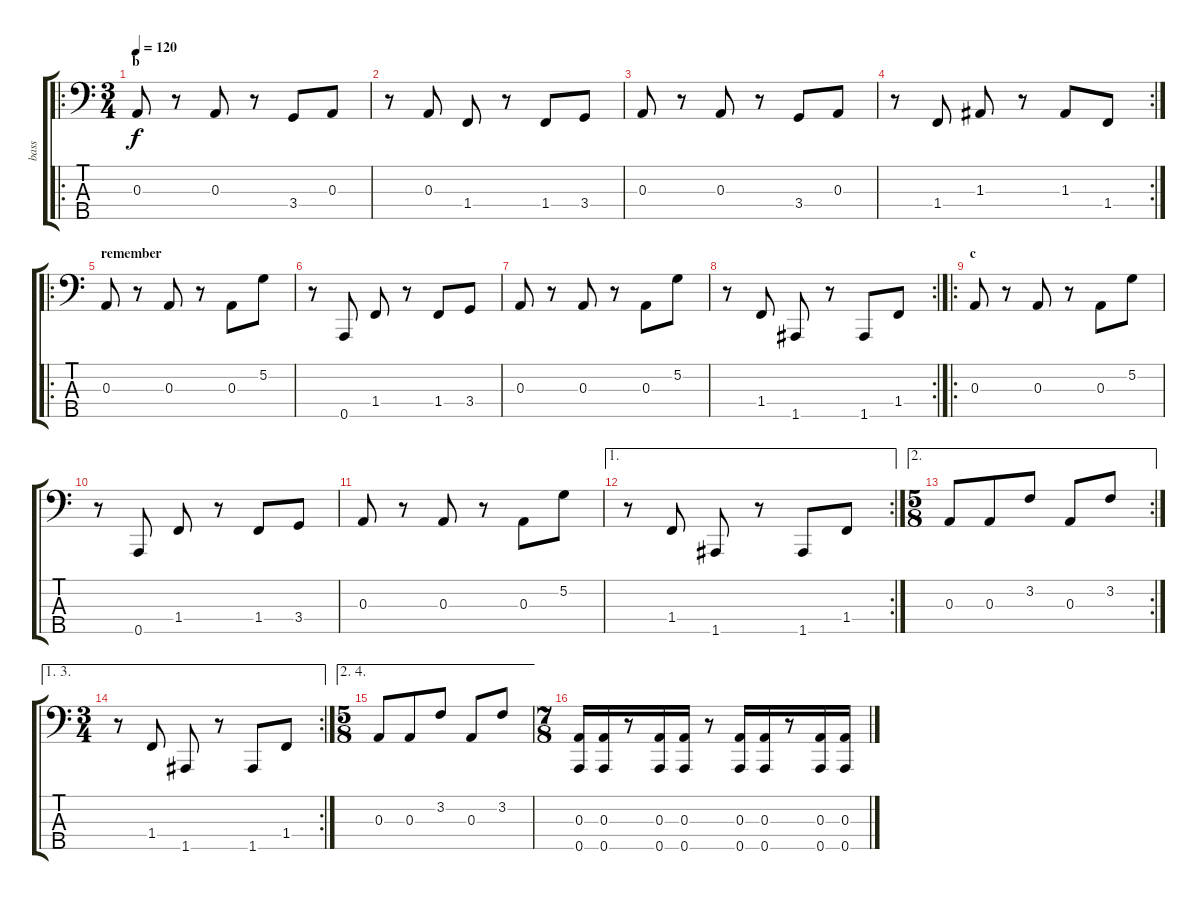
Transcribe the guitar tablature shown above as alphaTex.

\track ("bass" "bass") {instrument electricbassfinger}
\staff {score tabs}
\tuning (G2 D2 A1 E1 A0) {hide}
\ro
\ts (3 4)
\section ("" "b")
\tempo 120
\clef f4
\ks c
0.3.8{dy f} r.8 0.3.8 r.8 3.4.8 0.3.8 |
r.8 0.3.8 1.4.8 r.8 1.4.8 3.4.8 |
0.3.8 r.8 0.3.8 r.8 3.4.8 0.3.8 |
\rc 2
r.8 1.4.8 1.3.8 r.8 1.3.8 1.4.8 |
\ro
\section ("" "remember")
0.3.8 r.8 0.3.8 r.8 0.3.8 5.2.8 |
r.8 0.5.8 1.4.8 r.8 1.4.8 3.4.8 |
0.3.8 r.8 0.3.8 r.8 0.3.8 5.2.8 |
\rc 2
r.8 1.4.8 1.5.8 r.8 1.5.8 1.4.8 |
\ro
\section ("" "c")
0.3.8 r.8 0.3.8 r.8 0.3.8 5.2.8 |
r.8 0.5.8 1.4.8 r.8 1.4.8 3.4.8 |
0.3.8 r.8 0.3.8 r.8 0.3.8 5.2.8 |
\ae 1
\rc 2
r.8 1.4.8 1.5.8 r.8 1.5.8 1.4.8 |
\ae 2
\rc 2
\ts (5 8)
0.3.8 0.3.8 3.2.8 0.3.8 3.2.8 |
\ae (1 3)
\rc 2
\ts (3 4)
r.8 1.4.8 1.5.8 r.8 1.5.8 1.4.8 |
\ae (2 4)
\ts (5 8)
0.3.8 0.3.8 3.2.8 0.3.8 3.2.8 |
\ts (7 8)
(0.3 0.5).16 (0.3 0.5).16 r.8 (0.3 0.5).16 (0.3 0.5).16 r.8 (0.3 0.5).16 (0.3 0.5).16 r.8 (0.3 0.5).16 (0.3 0.5).16
